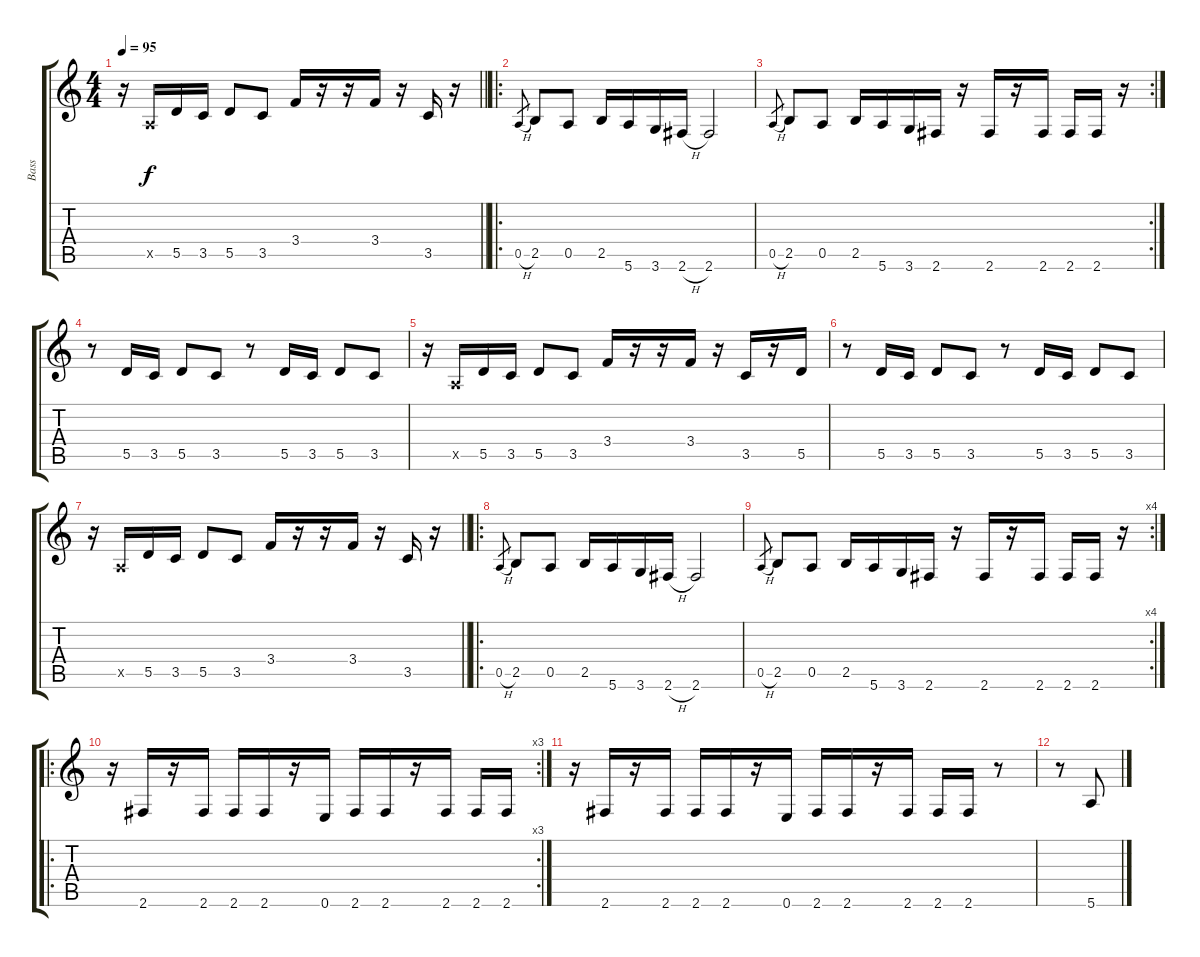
\track ("Bass" "Bass") {instrument electricbassfinger}
\staff {score tabs}
\tuning (E4 B3 G3 D3 A2 E2) {hide}
\ts (4 4)
\tempo 95
\clef g2
\barLineRight lightlight
\ks c
r.16{dy f} 0.5{x}.16 5.5.16 3.5.16 5.5.8 3.5.8 3.4.16 r.16 r.16 3.4.16 r.16 3.5.16 r.16 |
\ro
0.5{h}.8{gr} 2.5.8 0.5.8 2.5.16 5.6.16 3.6.16 2.6{h}.16 2.6.2 |
\rc 2
0.5{h}.8{gr} 2.5.8 0.5.8 2.5.16 5.6.16 3.6.16 2.6.16 r.16 2.6.16 r.16 2.6.16 2.6.16 2.6.16 r.16 |
r.8 5.5.16 3.5.16 5.5.8 3.5.8 r.8 5.5.16 3.5.16 5.5.8 3.5.8 |
r.16 0.5{x}.16 5.5.16 3.5.16 5.5.8 3.5.8 3.4.16 r.16 r.16 3.4.16 r.16 3.5.16 r.16 5.5.16 |
r.8 5.5.16 3.5.16 5.5.8 3.5.8 r.8 5.5.16 3.5.16 5.5.8 3.5.8 |
\barLineRight lightlight
r.16 0.5{x}.16 5.5.16 3.5.16 5.5.8 3.5.8 3.4.16 r.16 r.16 3.4.16 r.16 3.5.16 r.16 |
\ro
0.5{h}.8{gr} 2.5.8 0.5.8 2.5.16 5.6.16 3.6.16 2.6{h}.16 2.6.2 |
\rc 4
0.5{h}.8{gr} 2.5.8 0.5.8 2.5.16 5.6.16 3.6.16 2.6.16 r.16 2.6.16 r.16 2.6.16 2.6.16 2.6.16 r.16 |
\ro
\rc 3
r.16 2.6.16 r.16 2.6.16 2.6.16 2.6.16 r.16 0.6.16 2.6.16 2.6.16 r.16 2.6.16 2.6.16 2.6.16 |
r.16 2.6.16 r.16 2.6.16 2.6.16 2.6.16 r.16 0.6.16 2.6.16 2.6.16 r.16 2.6.16 2.6.16 2.6.16 r.8 |
r.8 5.6.8
